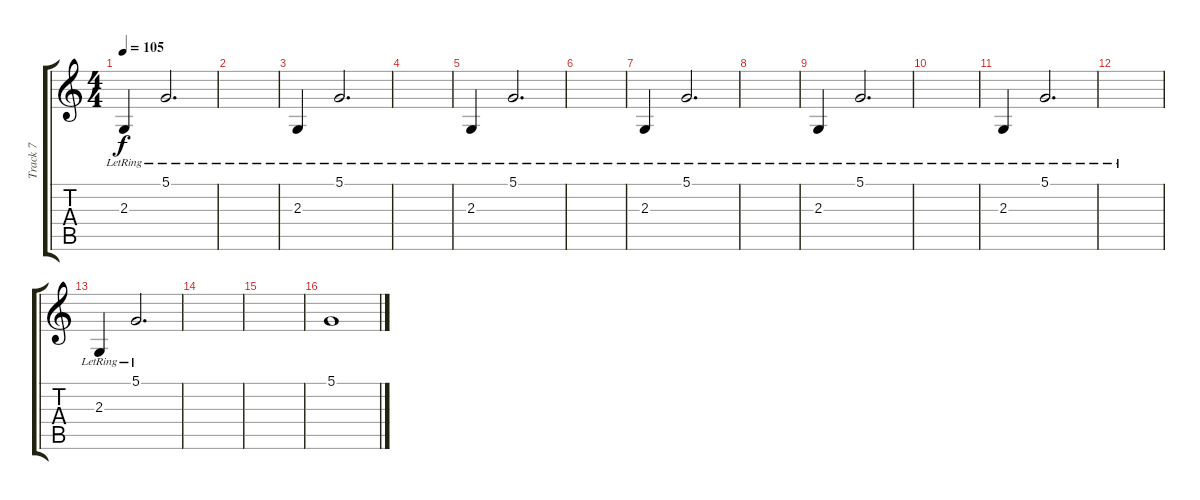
\track ("Track 7" "Track 7") {instrument tubularbells}
\staff {score tabs}
\tuning (D4 A3 F3 C3 G2 D2) {hide}
\ts (4 4)
\tempo 105
\clef g2
\ks c
2.3{lr}.4{dy f} 5.1{lr}.2{d} |
|
2.3{lr}.4 5.1{lr}.2{d} |
|
2.3{lr}.4 5.1{lr}.2{d} |
|
2.3{lr}.4 5.1{lr}.2{d} |
|
2.3{lr}.4 5.1{lr}.2{d} |
|
2.3{lr}.4 5.1{lr}.2{d} |
|
2.3{lr}.4 5.1{lr}.2{d} |
|
|
5.1.1
